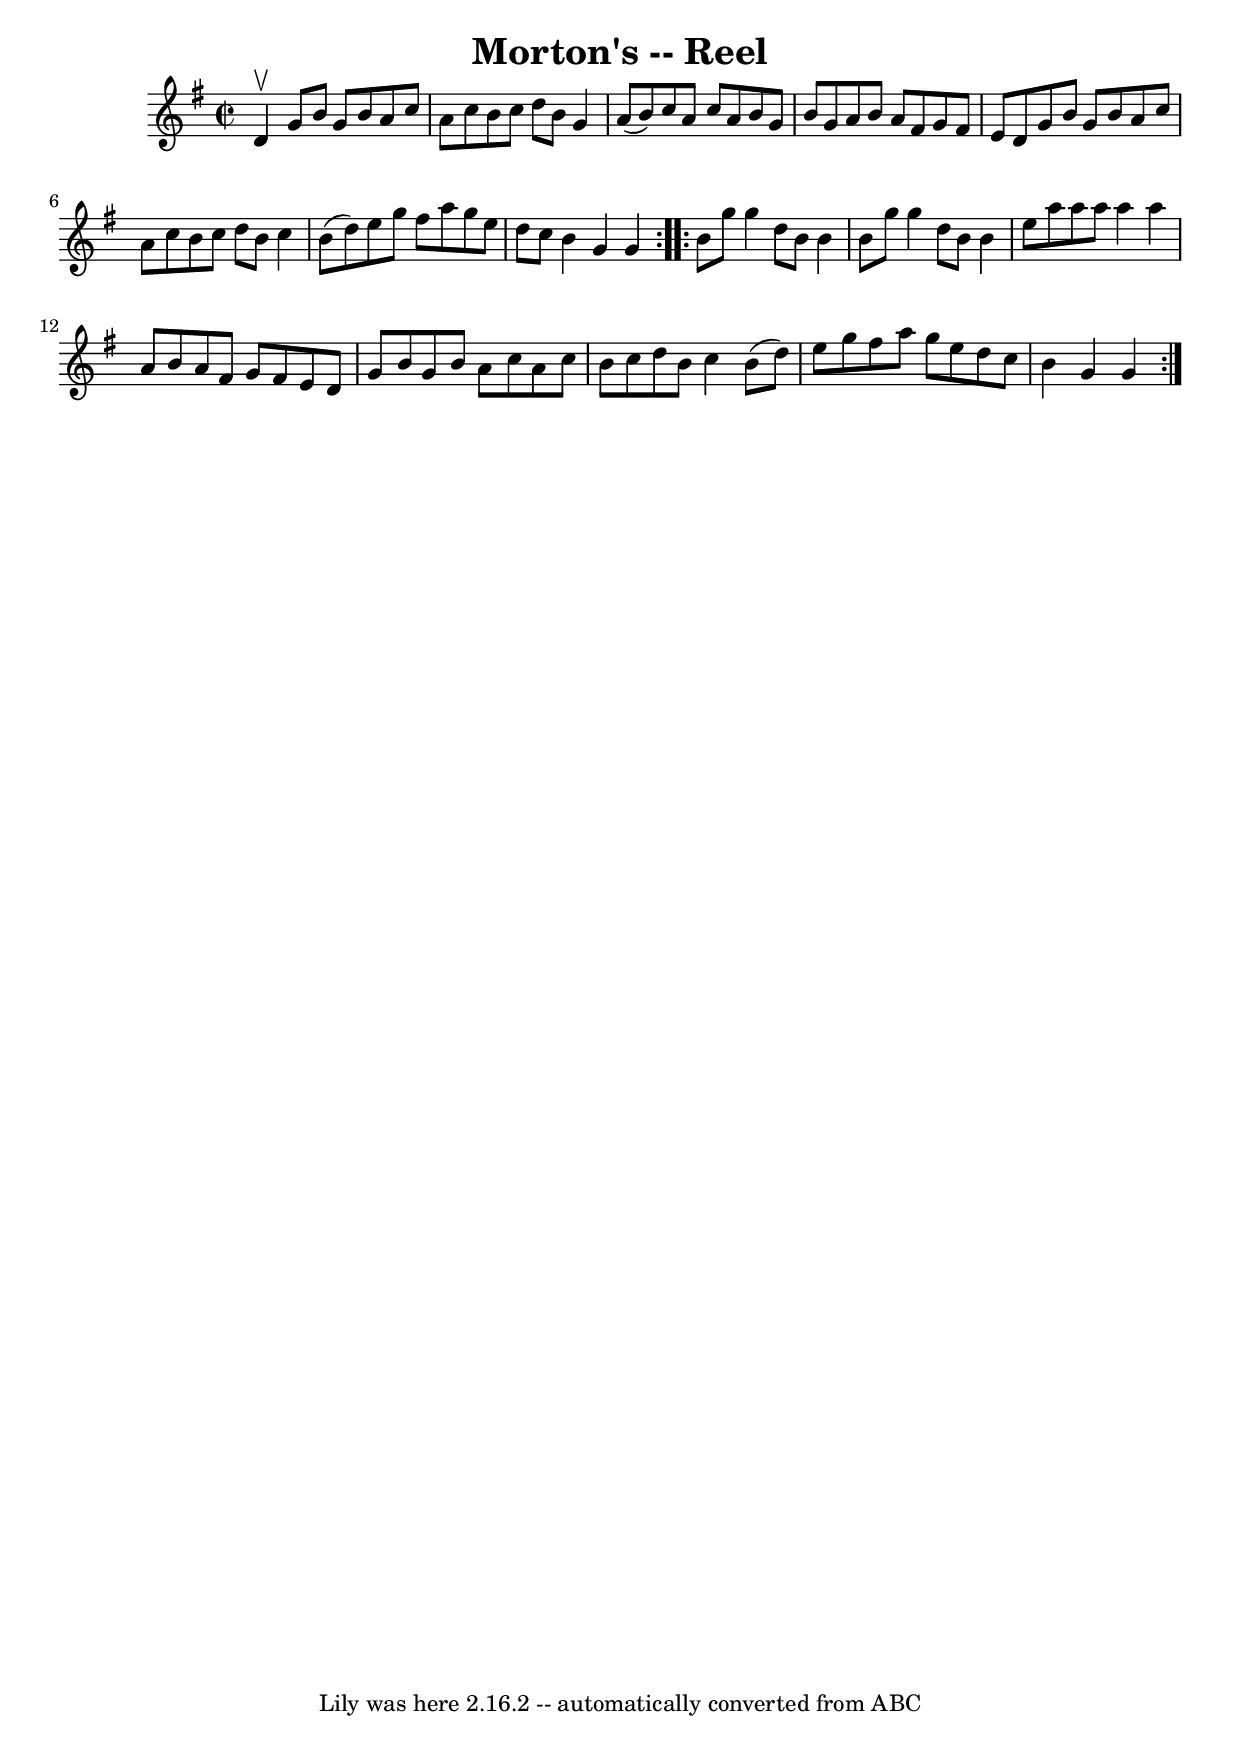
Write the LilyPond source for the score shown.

\version "2.7.40"
\include "Mammoth.ily"
\header {
	%% book = "Ryan's Mammoth Collection"
	crossRefNumber = "1"
	footnotes = ""
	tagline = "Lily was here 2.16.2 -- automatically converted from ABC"
	title = "Morton's -- Reel"
}
voicedefault =  {


\repeat volta 2 {
\override Staff.TimeSignature #'style = #'C
 \time 2/2 
\key g \major d'4^\upbow |
 g'8 b'8 g'8 b'8    
a'8 c''8 a'8 c''8  |
 b'8 c''8 d''8 b'8 g'4 a'8 
(b'8) |
 c''8 a'8 c''8 a'8 b'8 g'8 b'8 g'8  
|
 a'8 b'8 a'8 fis'8 g'8 fis'8 e'8 d'8  |
   
 g'8 b'8 g'8 b'8 a'8 c''8 a'8 c''8  |
 b'8    
c''8 d''8 b'8 c''4 b'8 (d''8) |
 e''8 g''8    
fis''8 a''8 g''8 e''8 d''8 c''8  |
 b'4 g'4 g'4  
} \repeat volta 2 { b'8 g''8 g''4 d''8 b'8 b'4  |
   
b'8 g''8 g''4 d''8 b'8 b'4  |
 e''8 a''8 a''8    
a''8 a''4 a''4  |
 a'8 b'8 a'8 fis'8 g'8 fis'8    
e'8 d'8  |
 g'8 b'8 g'8 b'8 a'8 c''8 a'8 c''8 
 |
 b'8 c''8 d''8 b'8 c''4 b'8 (d''8) |
   
e''8 g''8 fis''8 a''8 g''8 e''8 d''8 c''8  |
 b'4  
 g'4 g'4  }   
}

\score{
    <<

	\context Staff="default"
	{
	    \voicedefault 
	}

    >>
	\layout {
	}
	\midi {}
}
